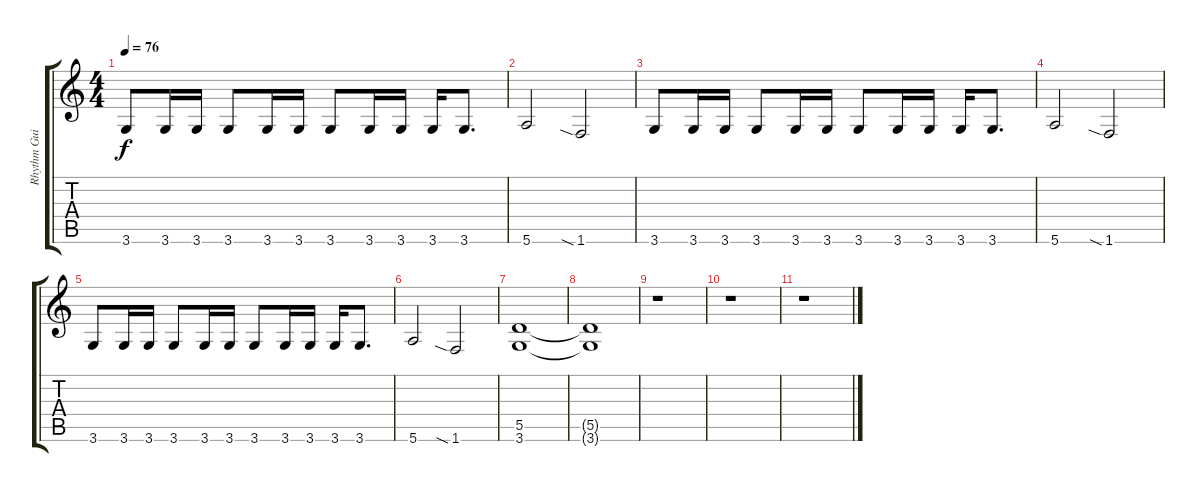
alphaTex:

\track ("Rhythm Guitar" "Rhythm Gui") {instrument distortionguitar}
\staff {score tabs}
\tuning (E4 B3 G3 D3 A2 E2) {hide}
\ts (4 4)
\tempo 76
\clef g2
\ks c
3.6.8{dy f} 3.6.16 3.6.16 3.6.8 3.6.16 3.6.16 3.6.8 3.6.16 3.6.16 3.6.16 3.6.8{d} |
5.6.2 1.6{sia}.2 |
3.6.8 3.6.16 3.6.16 3.6.8 3.6.16 3.6.16 3.6.8 3.6.16 3.6.16 3.6.16 3.6.8{d} |
5.6.2 1.6{sia}.2 |
3.6.8 3.6.16 3.6.16 3.6.8 3.6.16 3.6.16 3.6.8 3.6.16 3.6.16 3.6.16 3.6.8{d} |
5.6.2 1.6{sia}.2 |
(5.5 3.6).1{volume 0} |
(5.5{t} 3.6{t}).1 |
r.1 |
r.1 |
r.1
